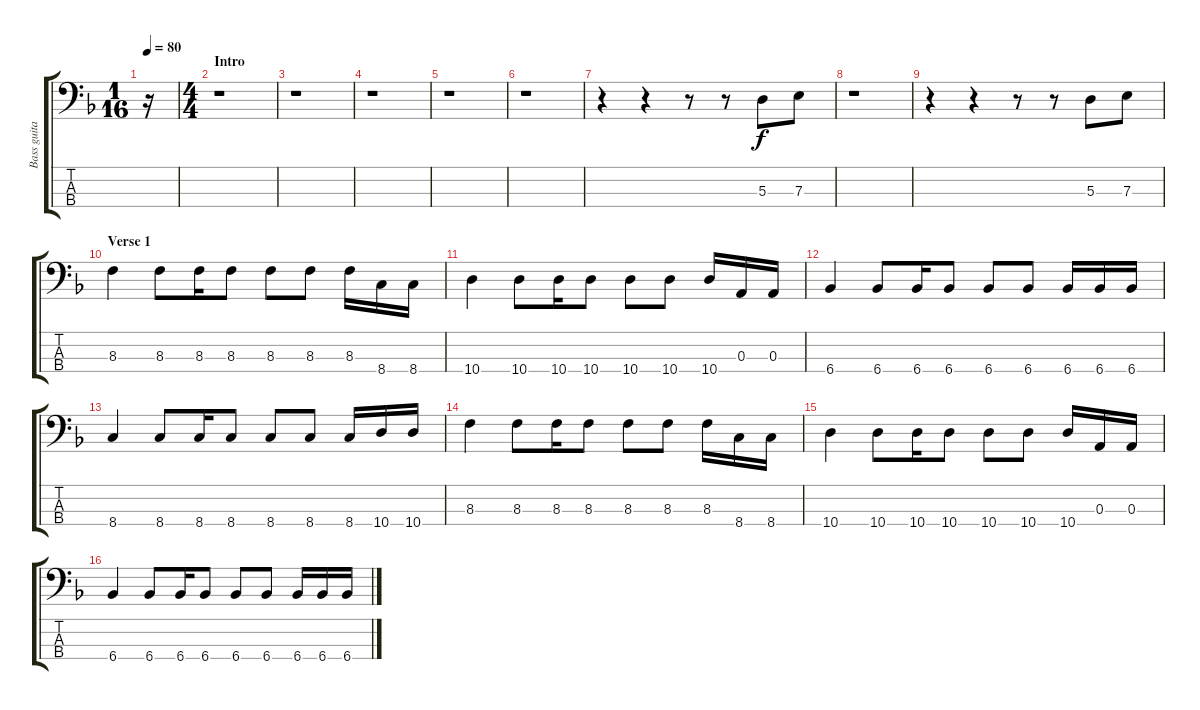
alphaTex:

\track ("Bass guitar" "Bass guita") {instrument electricbasspick}
\staff {score tabs}
\tuning (G2 D2 A1 E1) {hide}
\ts (1 16)
\tempo 80
\clef f4
\ks dminor
r.16{dy f instrument electricbasspick} |
\ts (4 4)
\section ("" "Intro")
r.1 |
r.1 |
r.1 |
r.1 |
r.1 |
r.4 r.4 r.8 r.8 5.3.8 7.3.8 |
r.1 |
r.4 r.4 r.8 r.8 5.3.8 7.3.8 |
\section ("" "Verse 1")
8.3.4 8.3.8 8.3.16 8.3.8 8.3.8 8.3.8 8.3.16 8.4.16 8.4.16 |
10.4.4 10.4.8 10.4.16 10.4.8 10.4.8 10.4.8 10.4.16 0.3.16 0.3.16 |
6.4.4 6.4.8 6.4.16 6.4.8 6.4.8 6.4.8 6.4.16 6.4.16 6.4.16 |
8.4.4 8.4.8 8.4.16 8.4.8 8.4.8 8.4.8 8.4.16 10.4.16 10.4.16 |
8.3.4 8.3.8 8.3.16 8.3.8 8.3.8 8.3.8 8.3.16 8.4.16 8.4.16 |
10.4.4 10.4.8 10.4.16 10.4.8 10.4.8 10.4.8 10.4.16 0.3.16 0.3.16 |
6.4.4 6.4.8 6.4.16 6.4.8 6.4.8 6.4.8 6.4.16 6.4.16 6.4.16
